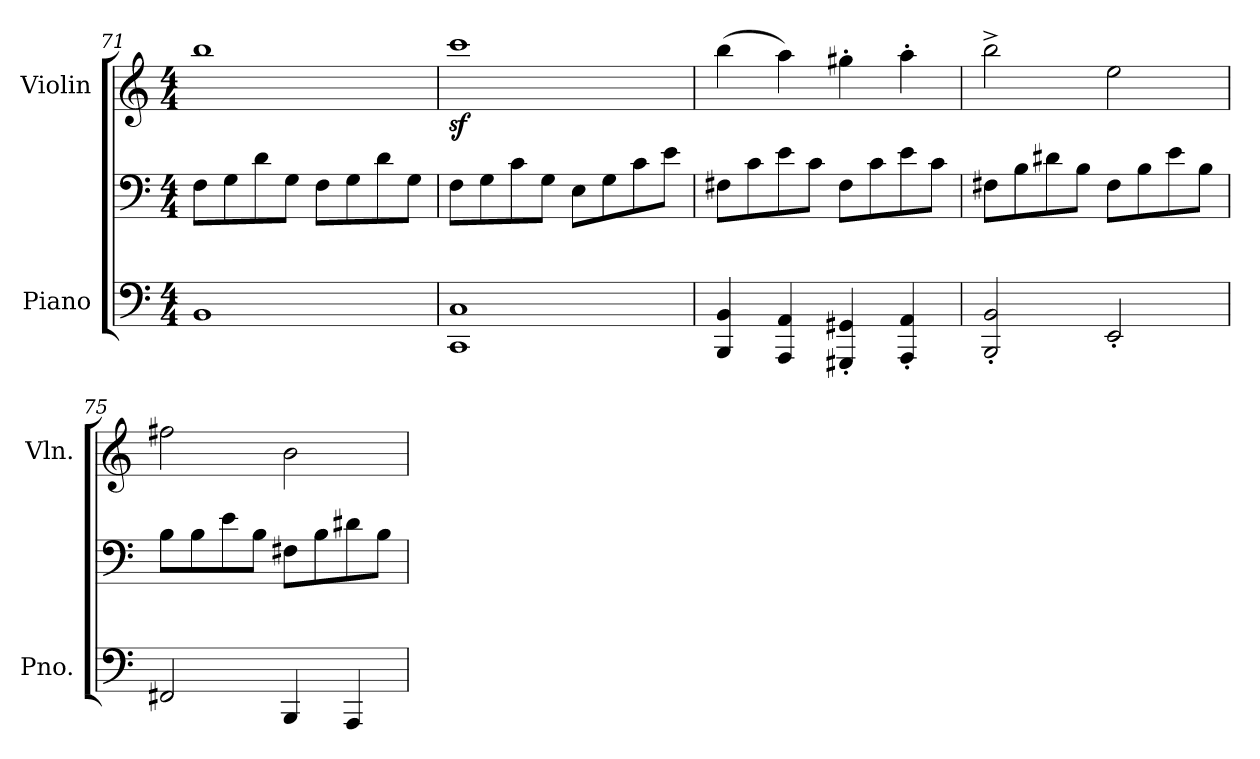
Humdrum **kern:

**kern	**kern	**kern
*part2	*part2	*part1
*staff3	*staff2	*staff1
*I"Piano	*	*I"Violin
*I'Pno.	*	*I'Vln.
*clefF4	*clefF4	*clefG2
*k[]	*k[]	*k[]
*M4/4	*M4/4	*M4/4
=71	=71	=71
1BB	8F\L	1bb
.	8G\	.
.	8d\	.
.	8G\J	.
.	8F\L	.
.	8G\	.
.	8d\	.
.	8G\J	.
=72	=72	=72
1CC 1C	8F\L	1cccz<
.	8G\	.
.	8c\	.
.	8G\J	.
.	8E\L	.
.	8G\	.
.	8c\	.
.	8e\J	.
!!LO:LB:g=z
=73	=73	=73
4BBB/ 4BB/	8F#X\L	(>4bb\
.	8c\	.
4AAA/ 4AA/	8e\	4aa\)
.	8c\J	.
4GGG#X/' 4GG#X/'	8F#\L	4gg#X'\
.	8c\	.
4AAA/' 4AA/'	8e\	4aa'\
.	8c\J	.
=74	=74	=74
2BBB/' 2BB/'	8F#X\L	2bb^\
.	8B\	.
.	8d#X\	.
.	8B\J	.
2EE'/	8F#\L	2ee\
.	8B\	.
.	8e\	.
.	8B\J	.
=75	=75	=75
2FF#X/	8B\L	2ff#X\
.	8B\	.
.	8e\	.
.	8B\J	.
4BBB/	8F#X\L	2b\
.	8B\	.
4AAA/	8d#X\	.
.	8B\J	.
=	=	=
*-	*-	*-
